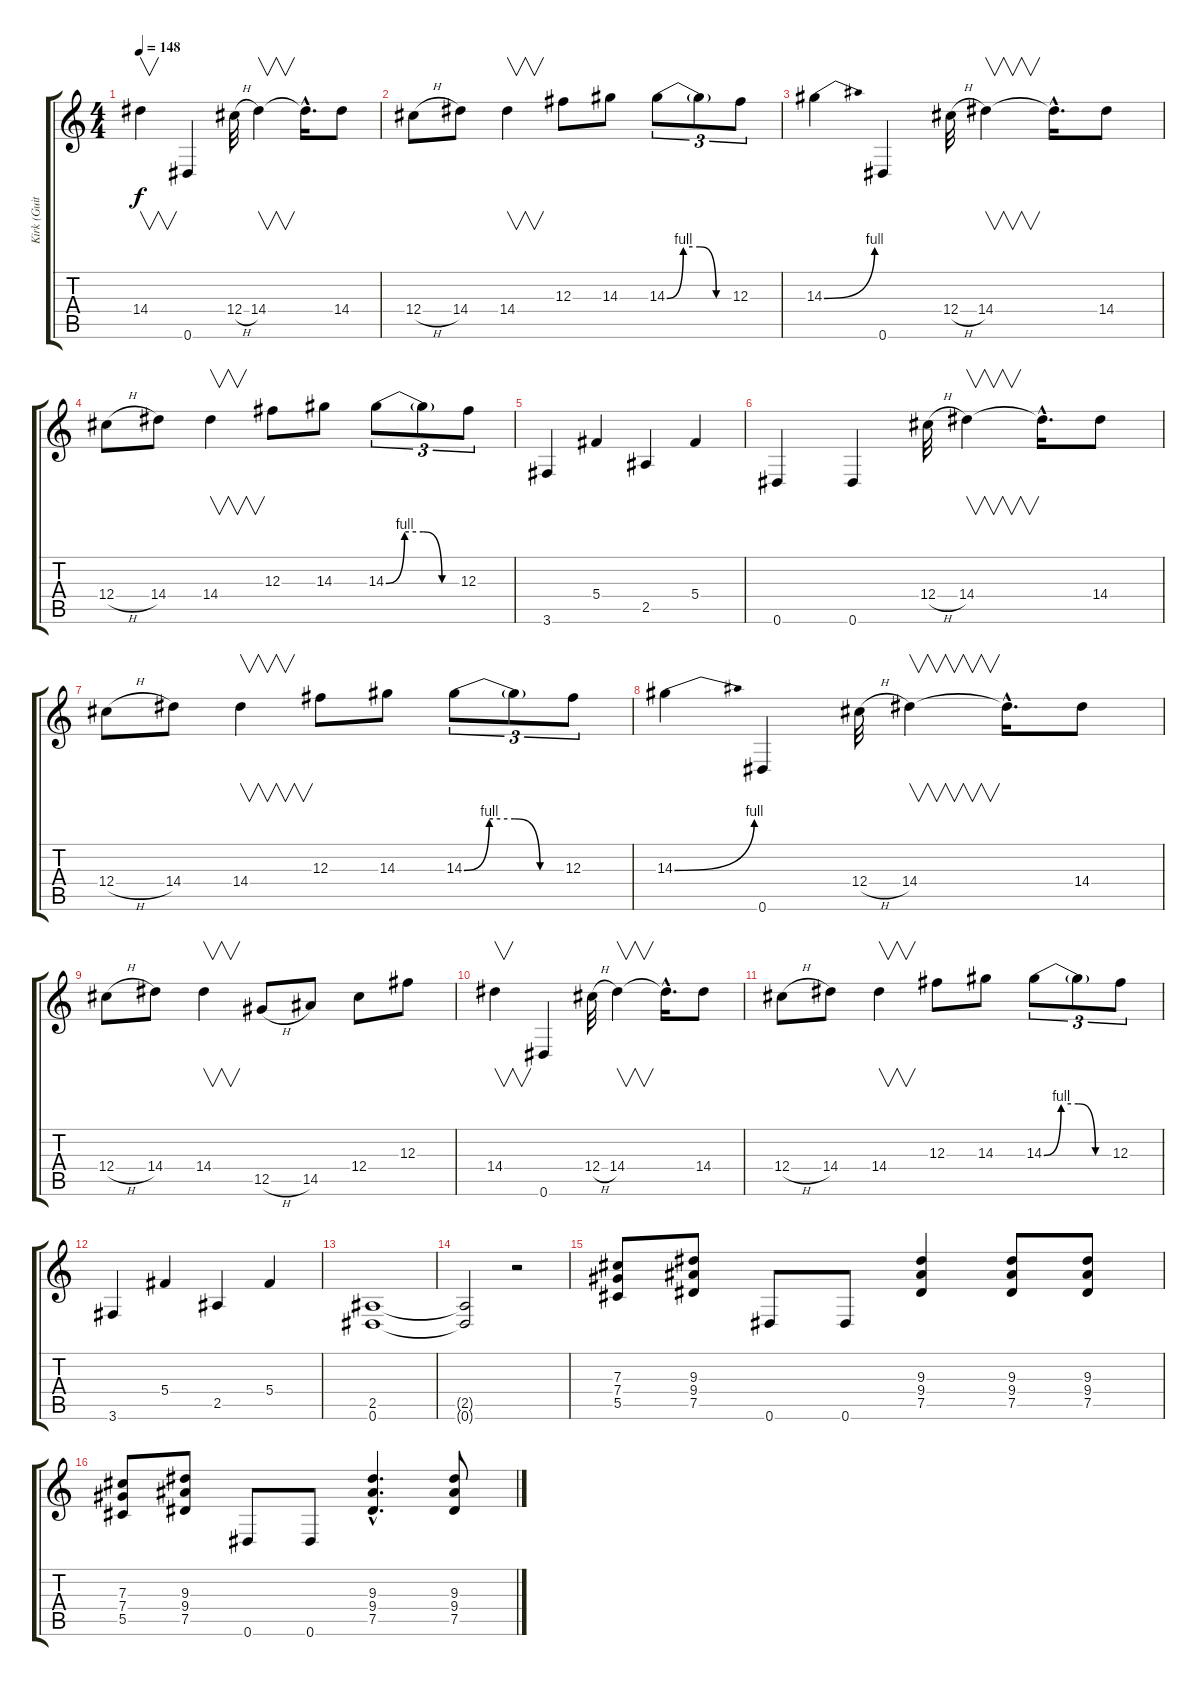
\track ("Kirk (Guitar 2)" "Kirk (Guit") {instrument distortionguitar}
\staff {score tabs}
\tuning (Eb4 Bb3 Gb3 Db3 Ab2 Eb2) {hide}
\ts (4 4)
\tempo 148
\clef g2
\ks c
14.4.4{v dy f} 0.6.4 12.4{h}.32 14.4.4{v} 14.4{hac t}.16{d} 14.4.8 |
12.4{h}.8 14.4.8 14.4.4{v} 12.3.8 14.3.8 14.3{be (custom 0 0 15 4 30 4 45 0 60 0)}.8{tu (3 2)} 14.3{t}.8{tu (3 2)} 12.3.8{tu (3 2)} |
14.3{be (bend 0 0 60 4)}.4 0.6.4 12.4{h}.32 14.4.4{v} 14.4{hac t}.16{d} 14.4.8 |
12.4{h}.8 14.4.8 14.4.4{v} 12.3.8 14.3.8 14.3{be (custom 0 0 15 4 30 4 45 0 60 0)}.8{tu (3 2)} 14.3{t}.8{tu (3 2)} 12.3.8{tu (3 2)} |
3.6.4 5.4.4 2.5.4 5.4.4 |
0.6.4 0.6.4 12.4{h}.32 14.4.4{v} 14.4{hac t}.16{d} 14.4.8 |
12.4{h}.8 14.4.8 14.4.4{v} 12.3.8 14.3.8 14.3{be (custom 0 0 15 4 30 4 45 0 60 0)}.8{tu (3 2)} 14.3{t}.8{tu (3 2)} 12.3.8{tu (3 2)} |
14.3{be (bend 0 0 60 4)}.4 0.6.4 12.4{h}.32 14.4.4{v} 14.4{hac t}.16{d} 14.4.8 |
12.4{h}.8 14.4.8 14.4.4{v} 12.5{h}.8 14.5.8 12.4.8 12.3.8 |
14.4.4{v} 0.6.4 12.4{h}.32 14.4.4{v} 14.4{hac t}.16{d} 14.4.8 |
12.4{h}.8 14.4.8 14.4.4{v} 12.3.8 14.3.8 14.3{be (custom 0 0 15 4 30 4 45 0 60 0)}.8{tu (3 2)} 14.3{t}.8{tu (3 2)} 12.3.8{tu (3 2)} |
3.6.4 5.4.4 2.5.4 5.4.4 |
(2.5 0.6).1 |
(2.5{t} 0.6{t}).2 r.2 |
(7.3 7.4 5.5).8 (9.3 9.4 7.5).8 0.6.8 0.6.8 (9.3 9.4 7.5).4 (9.3 9.4 7.5).8 (9.3 9.4 7.5).8 |
(7.3 7.4 5.5).8 (9.3 9.4 7.5).8 0.6.8 0.6.8 (9.3{hac} 9.4{hac} 7.5{hac}).4{d} (9.3 9.4 7.5).8
